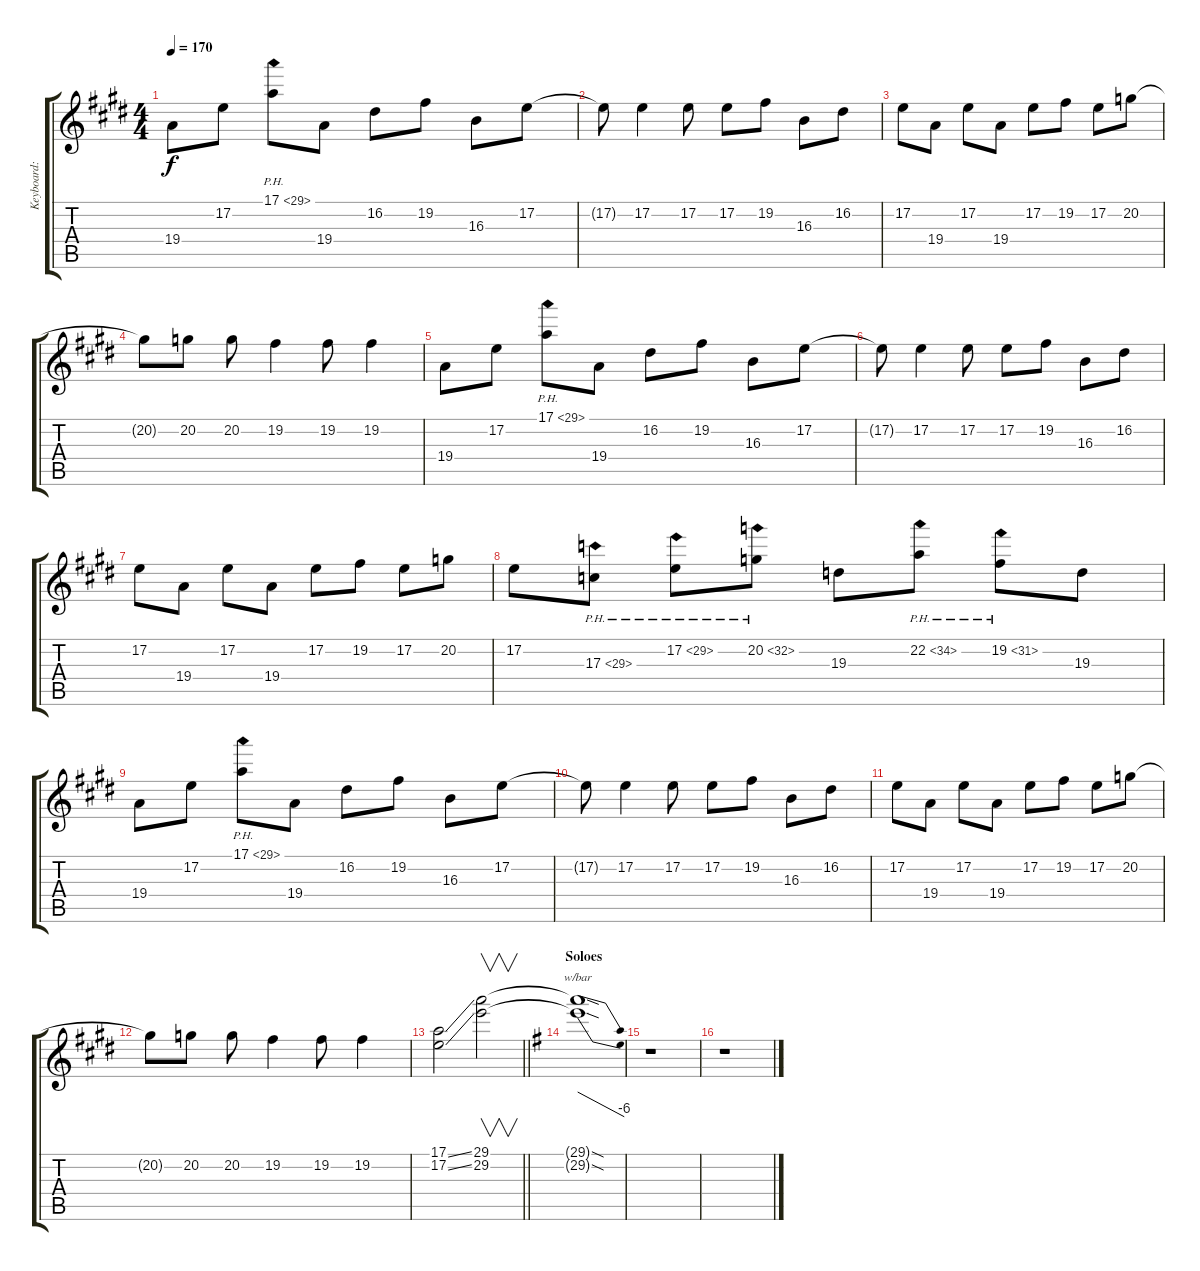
\track ("Keyboard: Tsumugi Kotobuki" "Keyboard: ") {instrument pad7halo}
\staff {score tabs}
\tuning (E4 B3 G3 D3 A2 E2) {hide}
\ts (4 4)
\tempo 170
\clef g2
\ks e
19.4.8{dy f} 17.2.8 17.1{ph 12}.8 19.4.8 16.2.8 19.2.8 16.3.8 17.2.8 |
17.2{t}.8 17.2.4 17.2.8 17.2.8 19.2.8 16.3.8 16.2.8 |
17.2.8 19.4.8 17.2.8 19.4.8 17.2.8 19.2.8 17.2.8 20.2.8 |
20.2{t}.8 20.2.8 20.2.8 19.2.4 19.2.8 19.2.4 |
19.4.8 17.2.8 17.1{ph 12}.8 19.4.8 16.2.8 19.2.8 16.3.8 17.2.8 |
17.2{t}.8 17.2.4 17.2.8 17.2.8 19.2.8 16.3.8 16.2.8 |
17.2.8 19.4.8 17.2.8 19.4.8 17.2.8 19.2.8 17.2.8 20.2.8 |
17.2.8 17.3{ph 12}.8 17.2{ph 12}.8 20.2{ph 12}.8 19.3.8 22.2{ph 12}.8 19.2{ph 12}.8 19.3.8 |
19.4.8 17.2.8 17.1{ph 12}.8 19.4.8 16.2.8 19.2.8 16.3.8 17.2.8 |
17.2{t}.8 17.2.4 17.2.8 17.2.8 19.2.8 16.3.8 16.2.8 |
17.2.8 19.4.8 17.2.8 19.4.8 17.2.8 19.2.8 17.2.8 20.2.8 |
20.2{t}.8 20.2.8 20.2.8 19.2.4 19.2.8 19.2.4 |
\barLineRight lightlight
(17.1{ss} 17.2{ss}).2 (29.1 29.2).2{v} |
\section ("" "Soloes")
\ks g
(29.1{sod t} 29.2{sod t}).1{tbe (dive default 0 0 60 -24)} |
r.1 |
r.1
